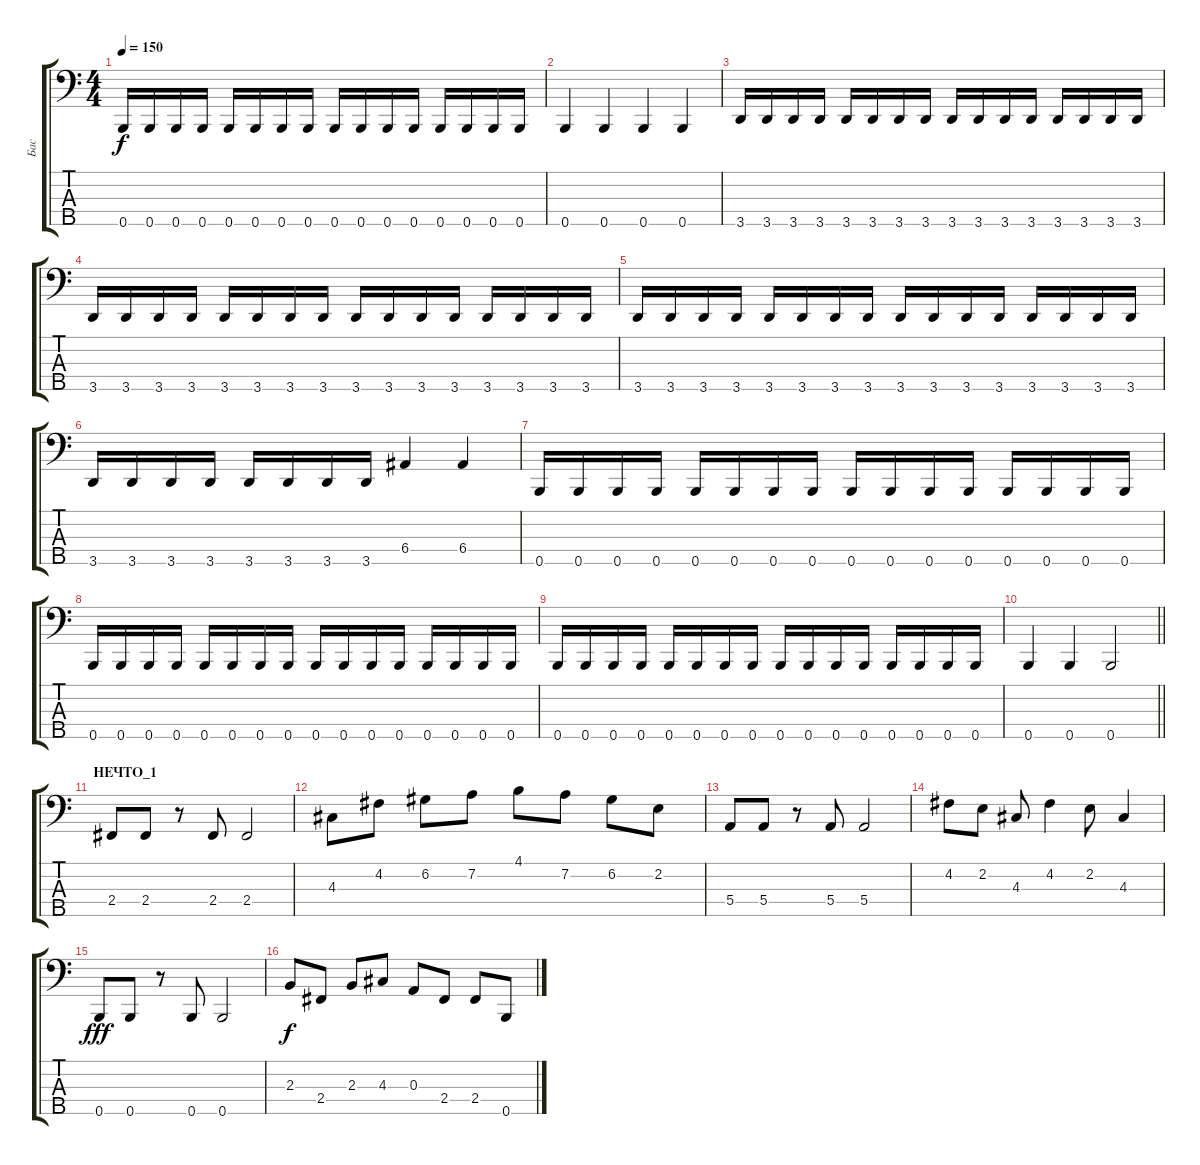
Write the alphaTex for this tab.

\track ("Бас" "Бас") {instrument electricbassfinger}
\staff {score tabs}
\tuning (G2 D2 A1 E1 B0) {hide}
\ts (4 4)
\tempo 150
\clef f4
\ks c
0.5.16{dy f} 0.5.16 0.5.16 0.5.16 0.5.16 0.5.16 0.5.16 0.5.16 0.5.16 0.5.16 0.5.16 0.5.16 0.5.16 0.5.16 0.5.16 0.5.16 |
0.5.4 0.5.4 0.5.4 0.5.4 |
3.5.16 3.5.16 3.5.16 3.5.16 3.5.16 3.5.16 3.5.16 3.5.16 3.5.16 3.5.16 3.5.16 3.5.16 3.5.16 3.5.16 3.5.16 3.5.16 |
3.5.16 3.5.16 3.5.16 3.5.16 3.5.16 3.5.16 3.5.16 3.5.16 3.5.16 3.5.16 3.5.16 3.5.16 3.5.16 3.5.16 3.5.16 3.5.16 |
3.5.16 3.5.16 3.5.16 3.5.16 3.5.16 3.5.16 3.5.16 3.5.16 3.5.16 3.5.16 3.5.16 3.5.16 3.5.16 3.5.16 3.5.16 3.5.16 |
3.5.16 3.5.16 3.5.16 3.5.16 3.5.16 3.5.16 3.5.16 3.5.16 6.4.4 6.4.4 |
0.5.16 0.5.16 0.5.16 0.5.16 0.5.16 0.5.16 0.5.16 0.5.16 0.5.16 0.5.16 0.5.16 0.5.16 0.5.16 0.5.16 0.5.16 0.5.16 |
0.5.16 0.5.16 0.5.16 0.5.16 0.5.16 0.5.16 0.5.16 0.5.16 0.5.16 0.5.16 0.5.16 0.5.16 0.5.16 0.5.16 0.5.16 0.5.16 |
0.5.16 0.5.16 0.5.16 0.5.16 0.5.16 0.5.16 0.5.16 0.5.16 0.5.16 0.5.16 0.5.16 0.5.16 0.5.16 0.5.16 0.5.16 0.5.16 |
\barLineRight lightlight
0.5.4 0.5.4 0.5.2 |
\section ("" "НЕЧТО_1")
2.4.8 2.4.8 r.8 2.4.8 2.4.2 |
4.3.8 4.2.8 6.2.8 7.2.8 4.1.8 7.2.8 6.2.8 2.2.8 |
5.4.8 5.4.8 r.8 5.4.8 5.4.2 |
4.2.8 2.2.8 4.3.8 4.2.4 2.2.8 4.3.4 |
0.5.8{dy fff} 0.5.8 r.8 0.5.8 0.5.2 |
2.3.8{dy f} 2.4.8 2.3.8 4.3.8 0.3.8 2.4.8 2.4.8 0.5.8
